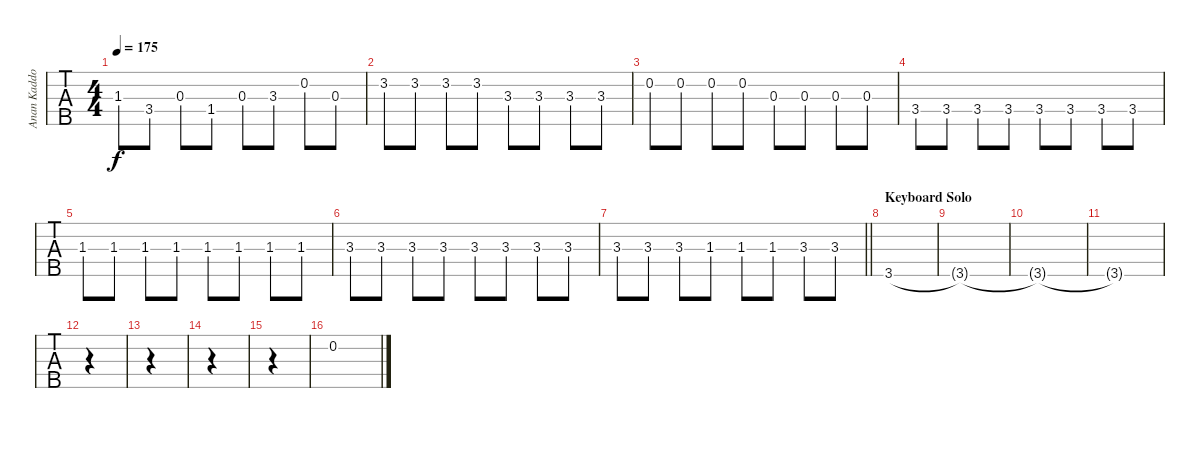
\track ("Anan Kaddouri, Bass" "Anan Kaddo") {instrument electricbassfinger}
\staff {tabs}
\tuning (Gb2 Db2 Ab1 Eb1 Bb0) {hide}
\ts (4 4)
\tempo 175
\clef f4
\ks c
1.3.8{dy f} 3.4.8 0.3.8 1.4.8 0.3.8 3.3.8 0.2.8 0.3.8 |
3.2.8 3.2.8 3.2.8 3.2.8 3.3.8 3.3.8 3.3.8 3.3.8 |
0.2.8 0.2.8 0.2.8 0.2.8 0.3.8 0.3.8 0.3.8 0.3.8 |
3.4.8 3.4.8 3.4.8 3.4.8 3.4.8 3.4.8 3.4.8 3.4.8 |
1.3.8 1.3.8 1.3.8 1.3.8 1.3.8 1.3.8 1.3.8 1.3.8 |
3.3.8 3.3.8 3.3.8 3.3.8 3.3.8 3.3.8 3.3.8 3.3.8 |
\barLineRight lightlight
3.3.8 3.3.8 3.3.8 1.3.8 1.3.8 1.3.8 3.3.8 3.3.8 |
\section ("" "Keyboard Solo")
3.5.1 |
3.5{t}.1 |
3.5{t}.1 |
3.5{t}.1 |
|
|
|
|
0.2.1
